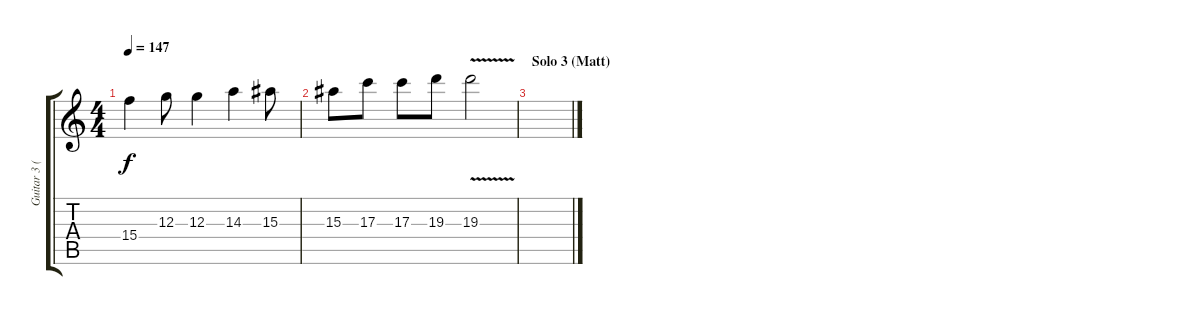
\track ("Guitar 3 (Harmony)" "Guitar 3 (") {instrument distortionguitar}
\staff {score tabs}
\tuning (E4 B3 G3 D3 A2 E2) {hide}
\ts (4 4)
\tempo 147
\clef g2
\ks c
15.4.4{dy f} 12.3.8 12.3.4 14.3.4 15.3.8 |
15.3.8 17.3.8 17.3.8 19.3.8 19.3{v}.2 |
\section ("" "Solo 3 (Matt)")
